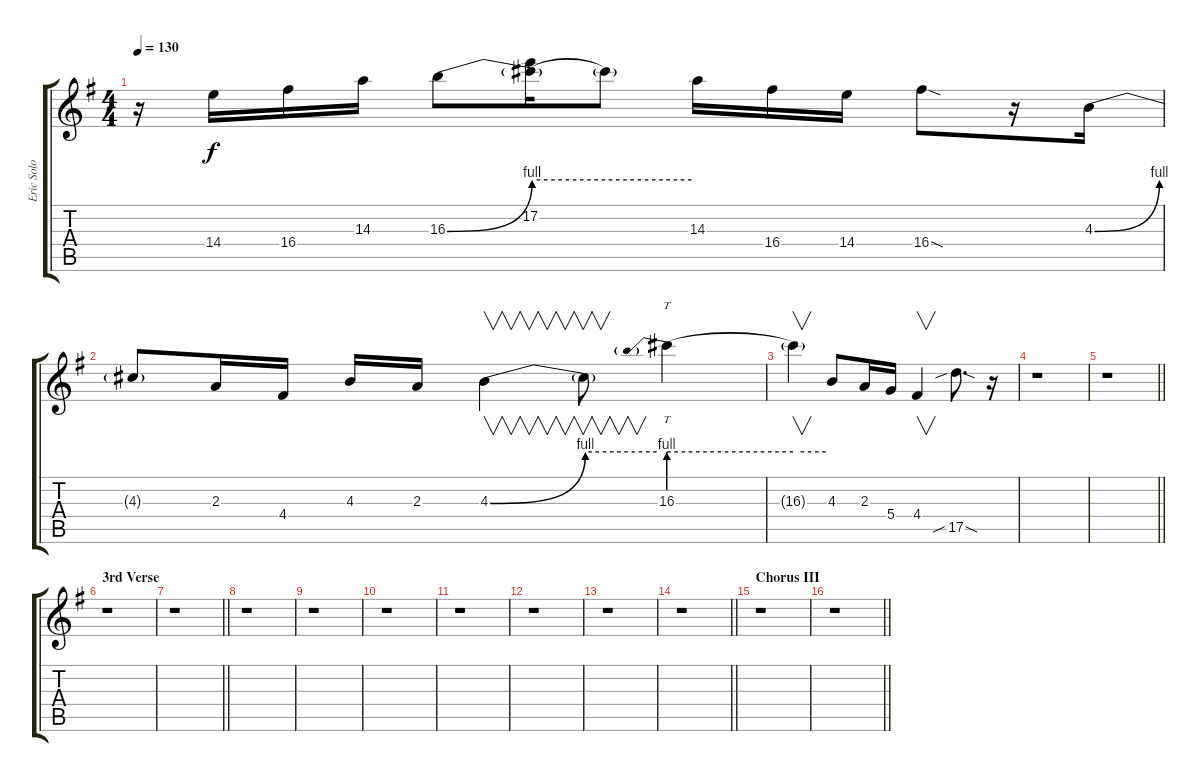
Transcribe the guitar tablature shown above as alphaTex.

\track ("Eric Solo Gtr." "Eric Solo ") {instrument distortionguitar}
\staff {score tabs}
\tuning (E4 B3 G3 D3 A2 E2) {hide}
\ts (4 4)
\tempo 130
\clef g2
\ks g
r.16{dy f} 14.4.16 16.4.16 14.3.16 16.3{be (bend 0 0 60 4)}.8 (17.2 16.3{be (hold 0 4 60 4) t}).16 16.3{t}.8 14.3.16 16.4.16 14.4.16 16.4{sod}.8 r.16 4.3{be (bend 0 0 60 4)}.16 |
4.3{t}.8 2.3.16 4.4.16 4.3.16 2.3.16 4.3{be (bend 0 0 60 4)}.4{v} 4.3{be (hold 0 4 60 4) t}.8{v} 16.3{be (prebend 0 4 60 4)}.4{tt} |
16.3{be (hold 0 4 60 4) t}.4{v} 4.3.8 2.3.16 5.4.16 4.4.4{v} 17.5{sib sod}.8{d} r.16 |
r.1 |
\barLineRight lightlight
r.1 |
\section ("" "3rd Verse")
r.1 |
\barLineRight lightlight
r.1 |
r.1 |
r.1 |
r.1 |
r.1 |
r.1 |
r.1 |
\barLineRight lightlight
r.1 |
\section ("" "Chorus III")
r.1 |
\barLineRight lightlight
r.1
